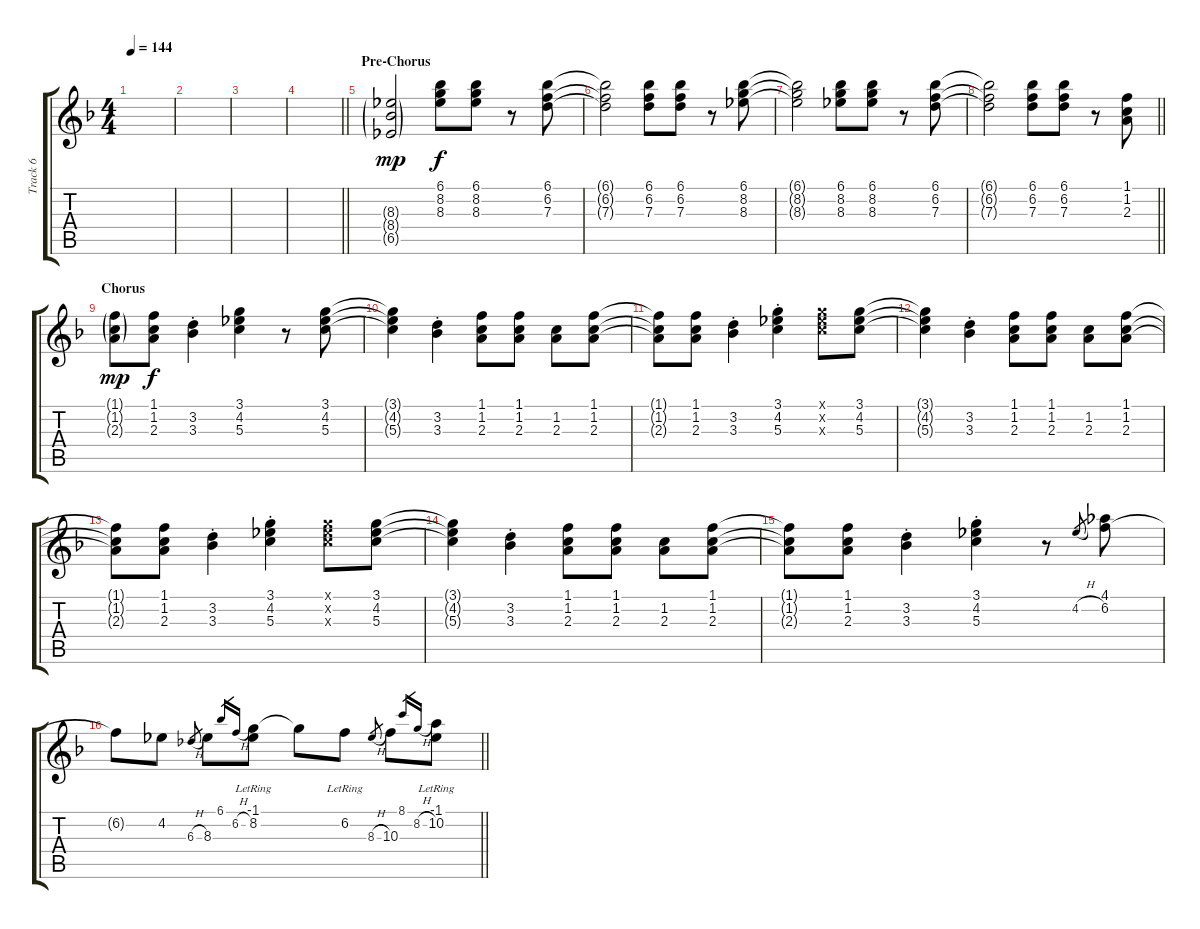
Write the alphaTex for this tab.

\track ("Track 6" "Track 6") {instrument electricguitarjazz}
\staff {score tabs}
\tuning (E4 B3 G3 D3 A2 E2) {hide}
\ts (4 4)
\tempo 144
\clef g2
\ks f
|
|
|
\barLineRight lightlight
|
\section ("" "Pre-Chorus")
(8.3{g} 8.4{g} 6.5{g}).2{dy mp} (6.1 8.2 8.3).8{dy f} (6.1 8.2 8.3).8 r.8 (6.1 6.2 7.3).8 |
(6.1{t} 6.2{t} 7.3{t}).2 (6.1 6.2 7.3).8 (6.1 6.2 7.3).8 r.8 (6.1 8.2 8.3).8 |
(6.1{t} 8.2{t} 8.3{t}).2 (6.1 8.2 8.3).8 (6.1 8.2 8.3).8 r.8 (6.1 6.2 7.3).8 |
\barLineRight lightlight
(6.1{t} 6.2{t} 7.3{t}).2 (6.1 6.2 7.3).8 (6.1 6.2 7.3).8 r.8 (1.1 1.2 2.3).8 |
\section ("" "Chorus")
(1.1{g} 1.2{g} 2.3{g}).8{dy mp} (1.1 1.2 2.3).8{dy f} (3.2{st} 3.3{st}).4 (3.1 4.2 5.3).4 r.8 (3.1 4.2 5.3).8 |
(3.1{t} 4.2{t} 5.3{t}).4 (3.2{st} 3.3{st}).4 (1.1 1.2 2.3).8 (1.1 1.2 2.3).8 (1.2 2.3).8 (1.1 1.2 2.3).8 |
(1.1{t} 1.2{t} 2.3{t}).8 (1.1 1.2 2.3).8 (3.2{st} 3.3{st}).4 (3.1{st} 4.2{st} 5.3{st}).4 (3.1{x} 4.2{x} 5.3{x}).8 (3.1 4.2 5.3).8 |
(3.1{t} 4.2{t} 5.3{t}).4 (3.2{st} 3.3{st}).4 (1.1 1.2 2.3).8 (1.1 1.2 2.3).8 (1.2 2.3).8 (1.1 1.2 2.3).8 |
(1.1{t} 1.2{t} 2.3{t}).8 (1.1 1.2 2.3).8 (3.2{st} 3.3{st}).4 (3.1{st} 4.2{st} 5.3{st}).4 (3.1{x} 4.2{x} 5.3{x}).8 (3.1 4.2 5.3).8 |
(3.1{t} 4.2{t} 5.3{t}).4 (3.2{st} 3.3{st}).4 (1.1 1.2 2.3).8 (1.1 1.2 2.3).8 (1.2 2.3).8 (1.1 1.2 2.3).8 |
(1.1{t} 1.2{t} 2.3{t}).8 (1.1 1.2 2.3).8 (3.2{st} 3.3{st}).4 (3.1{st} 4.2{st} 5.3{st}).4 r.8{volume 14} 4.2{h}.8{gr} (4.1 6.2).8 |
\barLineRight lightlight
6.2{t}.8 4.2.8 6.3{h}.8{gr} 8.3.8 6.1.16{gr} 6.2{h}.16{gr} (-1.1 8.2{lr}).8 8.2{t}.8 6.2{lr}.8 8.3{h}.8{gr} 10.3.8 8.1.16{gr} 8.2{h}.16{gr} (-1.1 10.2{lr}).8
